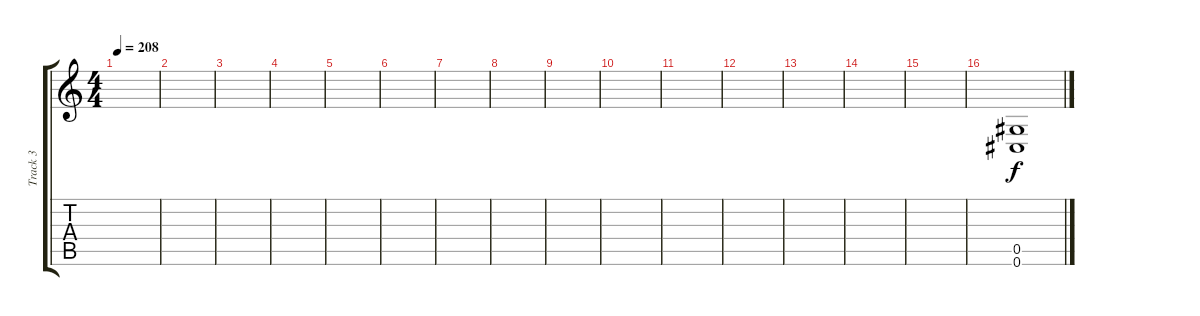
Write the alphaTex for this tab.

\track ("Track 3" "Track 3") {instrument distortionguitar}
\staff {score tabs}
\tuning (Eb4 Bb3 Gb3 Db3 Ab2 Db2) {hide}
\ts (4 4)
\tempo 208
\clef g2
\ks c
|
|
|
|
|
|
|
|
|
|
|
|
|
|
|
(0.5 0.6).1
